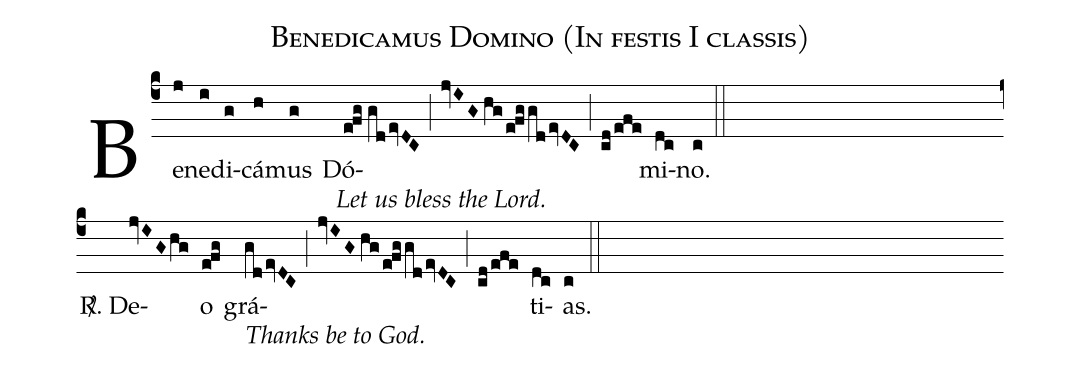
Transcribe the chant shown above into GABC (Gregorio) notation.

name: Benedicamus Domino (In festis I classis);
%%
(c4)Be[Let us bless the Lord.](j)ne(i)di(g)cá(h)mus(g) Dó(e!fg//gd/evDC;jvIG//hg/e!fg/gd/evDC;cd/efe)mi(dc)no.[/](c) (::) (Z)
<sp>R/</sp>. De[Thanks be to God.](jvIGhg)o(e!fg) grá(gd/evDC;jvIG//hg/e!fg/gd/evDC;cd/efe)ti(dc)as.[/](c) (::)
